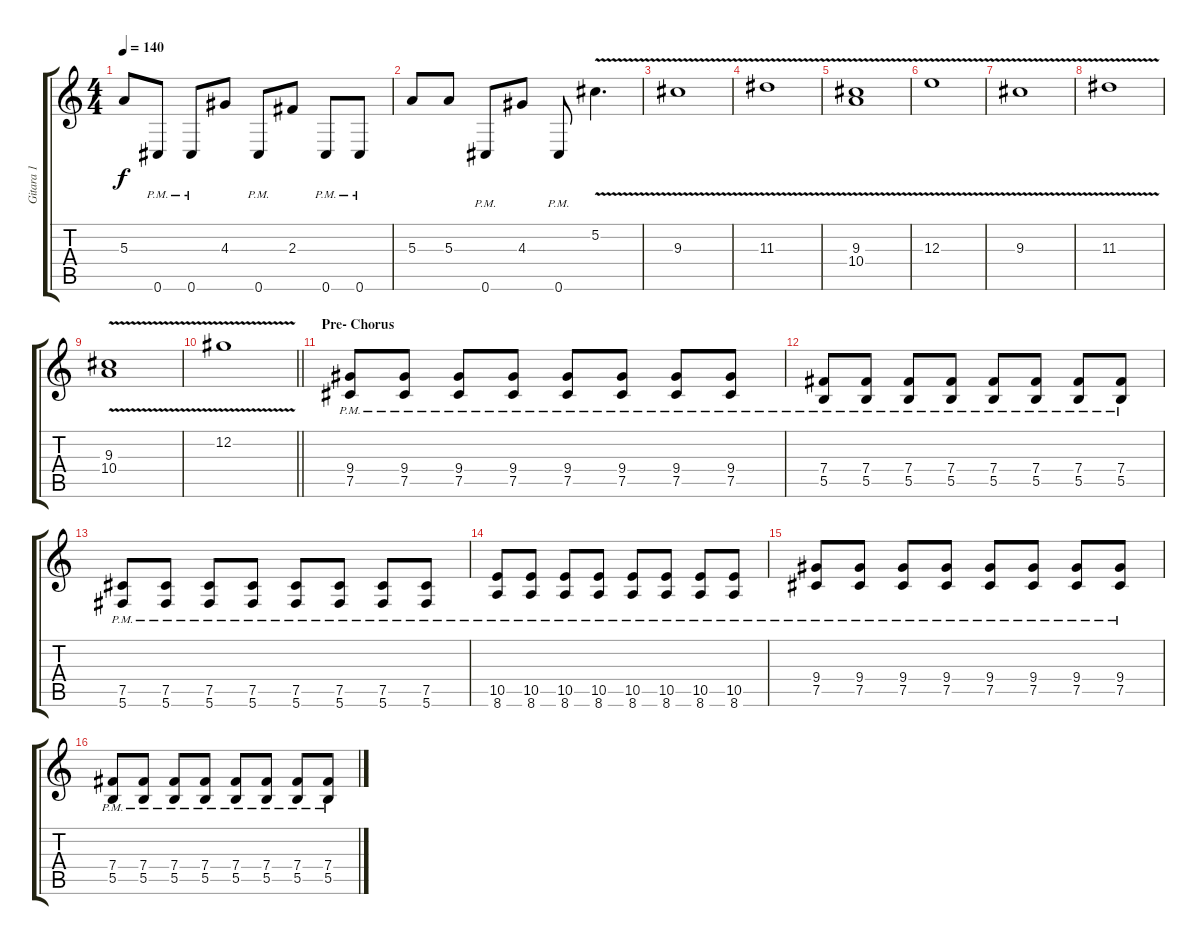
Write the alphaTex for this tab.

\track ("Gitara 1" "Gitara 1") {instrument distortionguitar}
\staff {score tabs}
\tuning (Db4 Ab3 E3 B2 Gb2 Db2) {hide}
\ts (4 4)
\tempo 140
\clef g2
\ks c
5.3.8{dy f} 0.6{pm}.8 0.6{pm}.8 4.3.8 0.6{pm}.8 2.3.8 0.6{pm}.8 0.6{pm}.8 |
5.3.8 5.3.8 0.6{pm}.8 4.3.8 0.6{pm}.8 5.2{v}.4{d} |
9.3{v}.1{instrument overdrivenguitar} |
11.3{v}.1 |
(9.3{v} 10.4{v}).1 |
12.3{v}.1 |
9.3{v}.1 |
11.3{v}.1 |
(9.3{v} 10.4{v}).1 |
\barLineRight lightlight
12.2{v}.1 |
\section ("" "Pre- Chorus")
(9.4{pm} 7.5{pm}).8{instrument distortionguitar} (9.4{pm} 7.5{pm}).8 (9.4{pm} 7.5{pm}).8 (9.4{pm} 7.5{pm}).8 (9.4{pm} 7.5{pm}).8 (9.4{pm} 7.5{pm}).8 (9.4{pm} 7.5{pm}).8 (9.4{pm} 7.5{pm}).8 |
(7.4{pm} 5.5{pm}).8 (7.4{pm} 5.5{pm}).8 (7.4{pm} 5.5{pm}).8 (7.4{pm} 5.5{pm}).8 (7.4{pm} 5.5{pm}).8 (7.4{pm} 5.5{pm}).8 (7.4{pm} 5.5{pm}).8 (7.4{pm} 5.5{pm}).8 |
(7.5{pm} 5.6{pm}).8 (7.5{pm} 5.6{pm}).8 (7.5{pm} 5.6{pm}).8 (7.5{pm} 5.6).8 (7.5{pm} 5.6{pm}).8 (7.5{pm} 5.6{pm}).8 (7.5{pm} 5.6{pm}).8 (7.5{pm} 5.6{pm}).8 |
(10.5{pm} 8.6{pm}).8 (10.5{pm} 8.6{pm}).8 (10.5{pm} 8.6{pm}).8 (10.5{pm} 8.6{pm}).8 (10.5{pm} 8.6{pm}).8 (10.5{pm} 8.6{pm}).8 (10.5{pm} 8.6{pm}).8 (10.5 8.6{pm}).8 |
(9.4{pm} 7.5{pm}).8{instrument distortionguitar} (9.4{pm} 7.5{pm}).8 (9.4{pm} 7.5{pm}).8 (9.4{pm} 7.5{pm}).8 (9.4{pm} 7.5{pm}).8 (9.4{pm} 7.5{pm}).8 (9.4{pm} 7.5{pm}).8 (9.4{pm} 7.5{pm}).8 |
(7.4{pm} 5.5{pm}).8 (7.4{pm} 5.5{pm}).8 (7.4{pm} 5.5{pm}).8 (7.4{pm} 5.5{pm}).8 (7.4{pm} 5.5{pm}).8 (7.4{pm} 5.5{pm}).8 (7.4{pm} 5.5{pm}).8 (7.4{pm} 5.5{pm}).8
